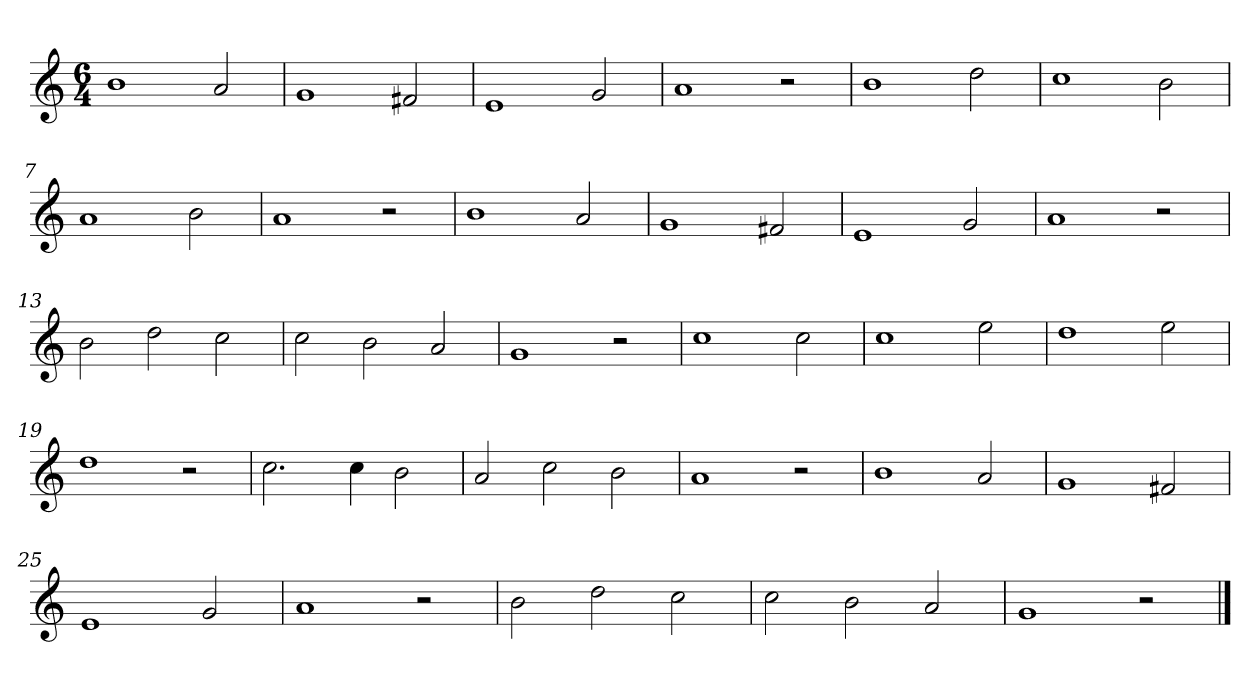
**kern
*part1
*staff1
*k[]
*M6/4
*MM120
=1
1b
2a
=2
1g
2f#X
=3
1e
2g
=4
1a
2r
=5
1b
2dd
=6
1cc
2b
=7
1a
2b
=8
1a
2r
=9
1b
2a
=10
1g
2f#X
=11
1e
2g
=12
1a
2r
=13
2b
2dd
2cc
=14
2cc
2b
2a
=15
1g
2r
=16
1cc
2cc
=17
1cc
2ee
=18
1dd
2ee
=19
1dd
2r
=20
2.cc
4cc
2b
=21
2a
2cc
2b
=22
1a
2r
=23
1b
2a
=24
1g
2f#X
=25
1e
2g
=26
1a
2r
=27
2b
2dd
2cc
=28
2cc
2b
2a
=29
1g
2r
==
*-
